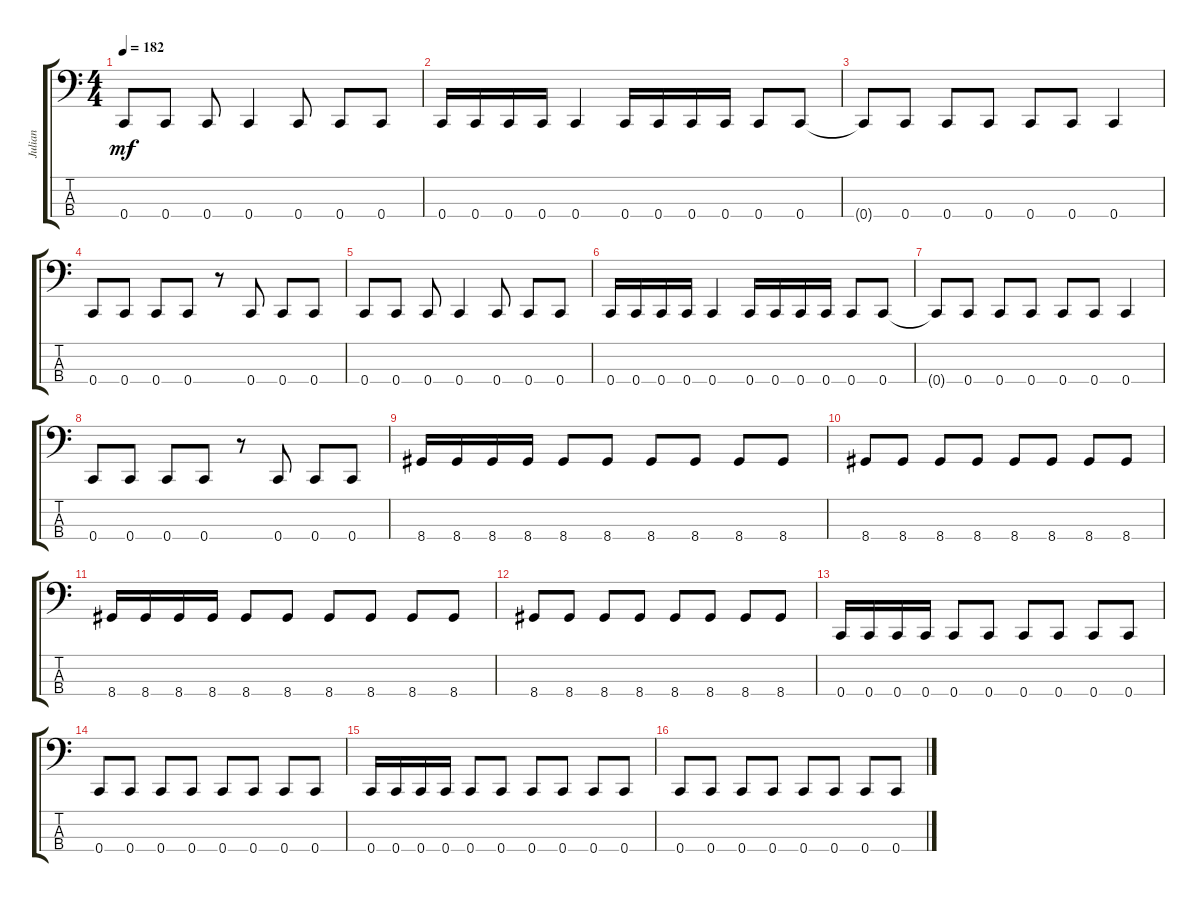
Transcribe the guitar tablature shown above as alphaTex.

\track ("Julian" "Julian") {instrument electricbasspick}
\staff {score tabs}
\tuning (F2 C2 G1 C1) {hide}
\ts (4 4)
\tempo 182
\clef f4
\ks c
0.4.8{dy mf} 0.4.8 0.4.8 0.4.4 0.4.8 0.4.8 0.4.8 |
0.4.16 0.4.16 0.4.16 0.4.16 0.4.4 0.4.16 0.4.16 0.4.16 0.4.16 0.4.8 0.4.8 |
0.4{t}.8 0.4.8 0.4.8 0.4.8 0.4.8 0.4.8 0.4.4 |
0.4.8 0.4.8 0.4.8 0.4.8 r.8 0.4.8 0.4.8 0.4.8 |
0.4.8 0.4.8 0.4.8 0.4.4 0.4.8 0.4.8 0.4.8 |
0.4.16 0.4.16 0.4.16 0.4.16 0.4.4 0.4.16 0.4.16 0.4.16 0.4.16 0.4.8 0.4.8 |
0.4{t}.8 0.4.8 0.4.8 0.4.8 0.4.8 0.4.8 0.4.4 |
0.4.8 0.4.8 0.4.8 0.4.8 r.8 0.4.8 0.4.8 0.4.8 |
8.4.16 8.4.16 8.4.16 8.4.16 8.4.8 8.4.8 8.4.8 8.4.8 8.4.8 8.4.8 |
8.4.8 8.4.8 8.4.8 8.4.8 8.4.8 8.4.8 8.4.8 8.4.8 |
8.4.16 8.4.16 8.4.16 8.4.16 8.4.8 8.4.8 8.4.8 8.4.8 8.4.8 8.4.8 |
8.4.8 8.4.8 8.4.8 8.4.8 8.4.8 8.4.8 8.4.8 8.4.8 |
0.4.16 0.4.16 0.4.16 0.4.16 0.4.8 0.4.8 0.4.8 0.4.8 0.4.8 0.4.8 |
0.4.8 0.4.8 0.4.8 0.4.8 0.4.8 0.4.8 0.4.8 0.4.8 |
0.4.16 0.4.16 0.4.16 0.4.16 0.4.8 0.4.8 0.4.8 0.4.8 0.4.8 0.4.8 |
0.4.8 0.4.8 0.4.8 0.4.8 0.4.8 0.4.8 0.4.8 0.4.8
